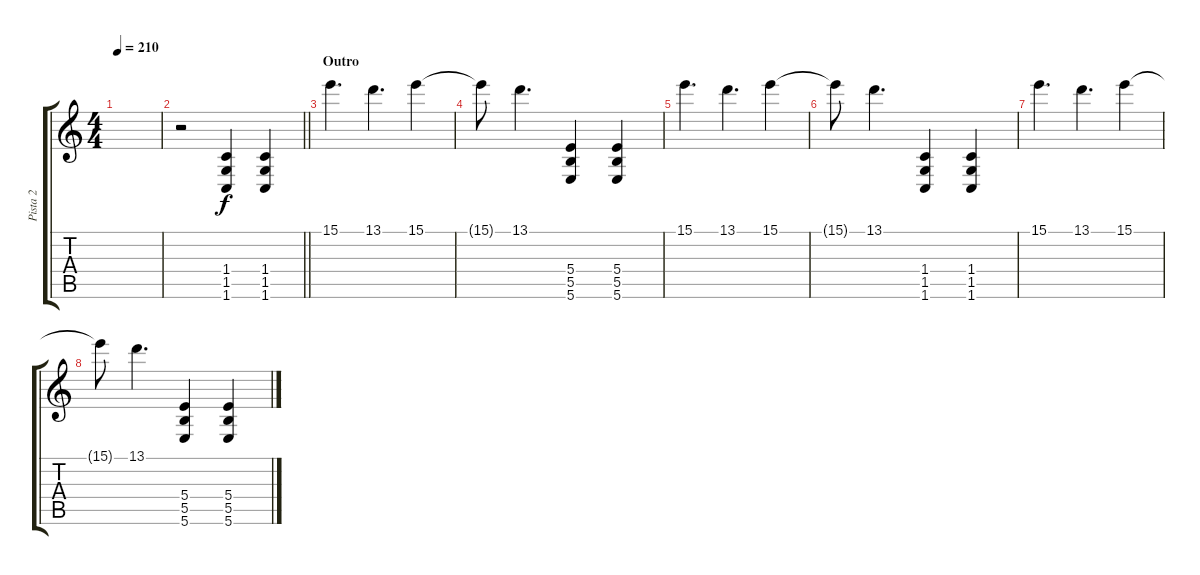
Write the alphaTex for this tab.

\track ("Pista 2" "Pista 2") {instrument distortionguitar}
\staff {score tabs}
\tuning (Db4 Ab4 E3 B2 Gb2 B1) {hide}
\ts (4 4)
\tempo 210
\clef g2
\ks c
|
\barLineRight lightlight
r.2 (1.4 1.5 1.6).4 (1.4 1.5 1.6).4 |
\section ("" "Outro")
15.1.4{d dy f} 13.1.4{d} 15.1.4 |
15.1{t}.8 13.1.4{d} (5.4 5.5 5.6).4 (5.4 5.5 5.6).4 |
15.1.4{d} 13.1.4{d} 15.1.4 |
15.1{t}.8 13.1.4{d} (1.4 1.5 1.6).4 (1.4 1.5 1.6).4 |
15.1.4{d} 13.1.4{d} 15.1.4 |
15.1{t}.8 13.1.4{d} (5.4 5.5 5.6).4 (5.4 5.5 5.6).4
